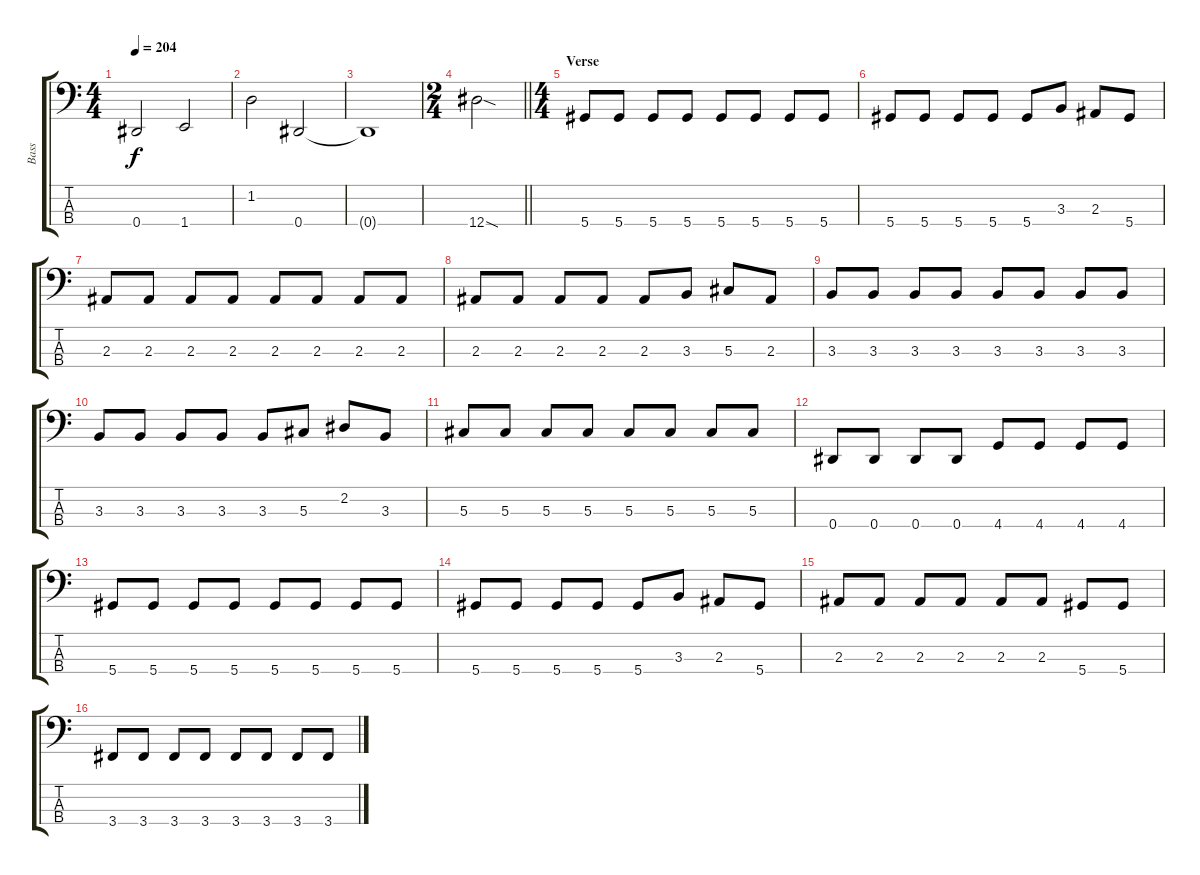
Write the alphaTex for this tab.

\track ("Bass" "Bass") {instrument electricbasspick}
\staff {score tabs}
\tuning (Gb2 Db2 Ab1 Eb1) {hide}
\ts (4 4)
\tempo 204
\clef f4
\ks c
0.4.2{dy f} 1.4.2 |
1.2.2 0.4.2 |
0.4{t}.1 |
\ts (2 4)
\barLineRight lightlight
12.4{sod}.2 |
\ts (4 4)
\section ("" "Verse")
5.4.8 5.4.8 5.4.8 5.4.8 5.4.8 5.4.8 5.4.8 5.4.8 |
5.4.8 5.4.8 5.4.8 5.4.8 5.4.8 3.3.8 2.3.8 5.4.8 |
2.3.8 2.3.8 2.3.8 2.3.8 2.3.8 2.3.8 2.3.8 2.3.8 |
2.3.8 2.3.8 2.3.8 2.3.8 2.3.8 3.3.8 5.3.8 2.3.8 |
3.3.8 3.3.8 3.3.8 3.3.8 3.3.8 3.3.8 3.3.8 3.3.8 |
3.3.8 3.3.8 3.3.8 3.3.8 3.3.8 5.3.8 2.2.8 3.3.8 |
5.3.8 5.3.8 5.3.8 5.3.8 5.3.8 5.3.8 5.3.8 5.3.8 |
0.4.8 0.4.8 0.4.8 0.4.8 4.4.8 4.4.8 4.4.8 4.4.8 |
5.4.8 5.4.8 5.4.8 5.4.8 5.4.8 5.4.8 5.4.8 5.4.8 |
5.4.8 5.4.8 5.4.8 5.4.8 5.4.8 3.3.8 2.3.8 5.4.8 |
2.3.8 2.3.8 2.3.8 2.3.8 2.3.8 2.3.8 5.4.8 5.4.8 |
3.4.8 3.4.8 3.4.8 3.4.8 3.4.8 3.4.8 3.4.8 3.4.8
